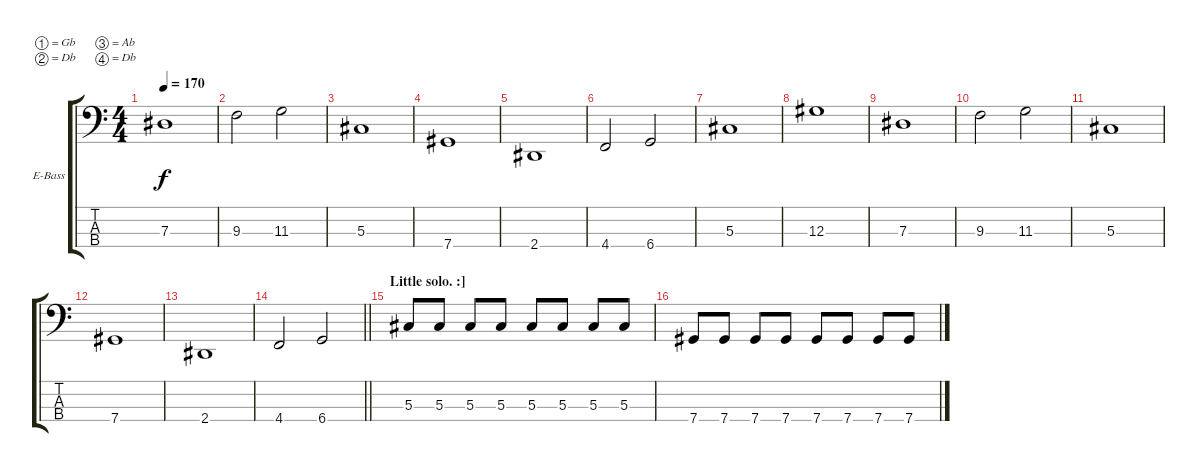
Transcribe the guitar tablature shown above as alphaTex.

\bracketExtendMode groupsimilarinstruments
\firstSystemTrackNameOrientation horizontal
\otherSystemsTrackNameOrientation horizontal
\track ("Bass" "E-Bass") {instrument electricbasspick}
\staff {score tabs}
\tuning (Gb2 Db2 Ab1 Db1)
\ts (4 4)
\tempo 170
\clef f4
\ks c
7.3.1{dy f} |
9.3.2 11.3.2 |
5.3.1 |
7.4.1 |
2.4.1 |
4.4.2 6.4.2 |
5.3.1 |
12.3.1 |
7.3.1 |
9.3.2 11.3.2 |
5.3.1 |
7.4.1 |
2.4.1 |
\barLineRight lightlight
4.4.2 6.4.2 |
\section ("" "Little solo. :]")
5.3.8 5.3.8 5.3.8 5.3.8 5.3.8 5.3.8 5.3.8 5.3.8 |
7.4.8 7.4.8 7.4.8 7.4.8 7.4.8 7.4.8 7.4.8 7.4.8
